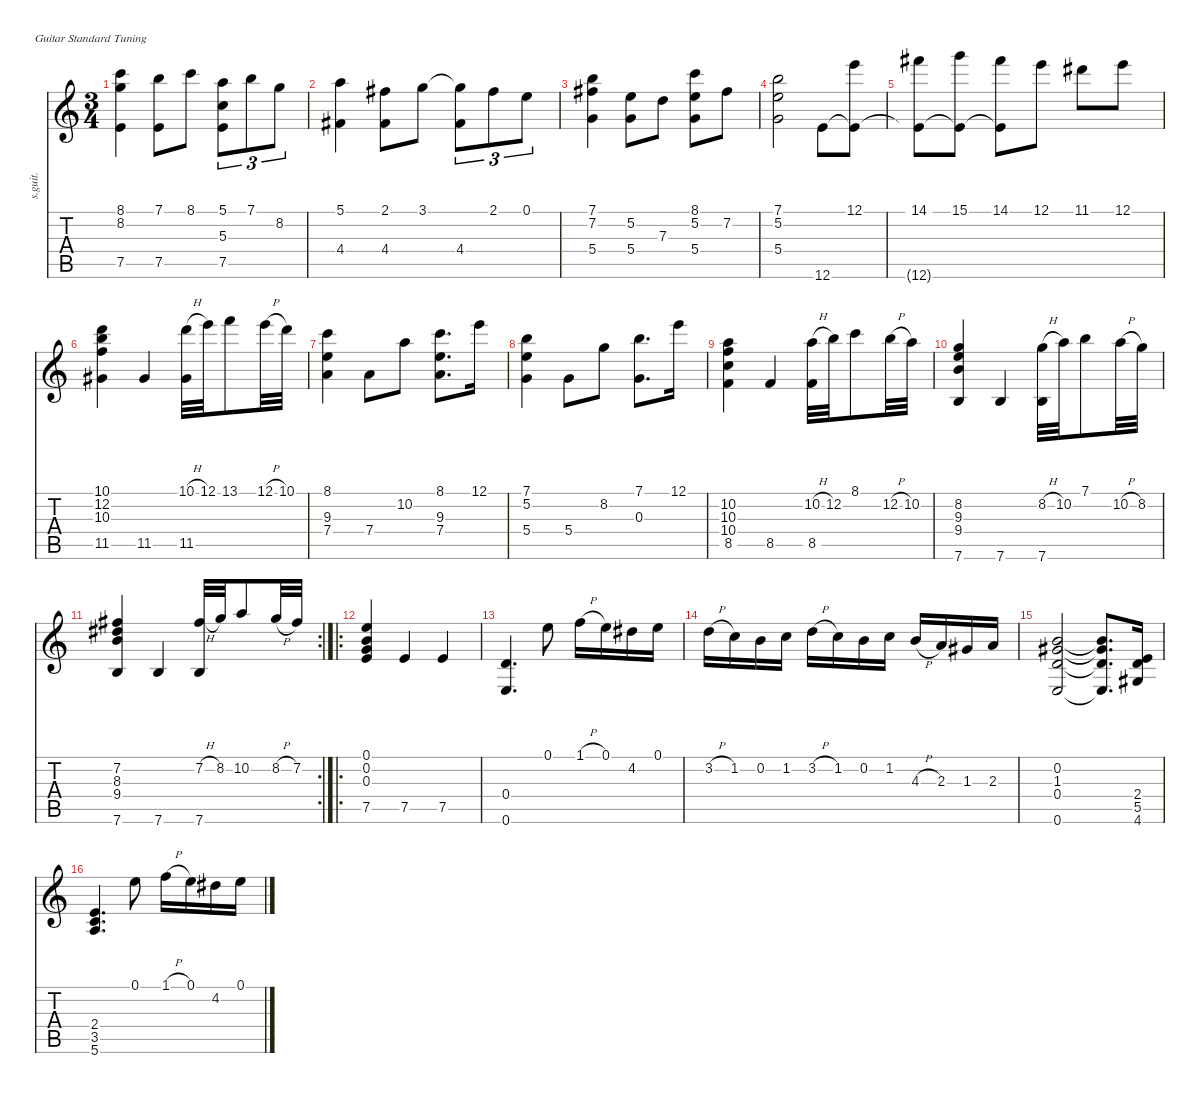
\defaultSystemsLayout 4
\hideDynamics
\bracketExtendMode nobrackets
\track ("guitare" "s.guit.") {instrument acousticguitarnylon}
\staff {score tabs}
\tuning (E4 B3 G3 D3 A2 E2)
\ts (3 4)
\tempo (60 hide)
\clef g2
\ks c
(8.1 8.2 7.5).4{lyrics (0 "") lyrics (1 "") lyrics (2 "") lyrics (3 "") lyrics (4 "") dy f} (7.1 7.5).8{lyrics (0 "") lyrics (1 "") lyrics (2 "") lyrics (3 "") lyrics (4 "")} 8.1.8{lyrics (0 "") lyrics (1 "") lyrics (2 "") lyrics (3 "") lyrics (4 "")} (5.1 5.3 7.5).8{tu (3 2) lyrics (0 "") lyrics (1 "") lyrics (2 "") lyrics (3 "") lyrics (4 "")} 7.1.8{tu (3 2) lyrics (0 "") lyrics (1 "") lyrics (2 "") lyrics (3 "") lyrics (4 "")} 8.2.8{tu (3 2) lyrics (0 "") lyrics (1 "") lyrics (2 "") lyrics (3 "") lyrics (4 "")} |
(5.1 4.4{acc #}).4{lyrics (0 "") lyrics (1 "") lyrics (2 "") lyrics (3 "") lyrics (4 "")} (2.1{acc #} 4.4{acc #}).8{lyrics (0 "") lyrics (1 "") lyrics (2 "") lyrics (3 "") lyrics (4 "")} 3.1.8{lyrics (0 "") lyrics (1 "") lyrics (2 "") lyrics (3 "") lyrics (4 "")} (3.1{t} 4.4{acc #}).8{tu (3 2) lyrics (0 "") lyrics (1 "") lyrics (2 "") lyrics (3 "") lyrics (4 "")} 2.1{acc #}.8{tu (3 2) lyrics (0 "") lyrics (1 "") lyrics (2 "") lyrics (3 "") lyrics (4 "")} 0.1.8{tu (3 2) lyrics (0 "") lyrics (1 "") lyrics (2 "") lyrics (3 "") lyrics (4 "")} |
(7.1 7.2{acc #} 5.4).4{lyrics (0 "") lyrics (1 "") lyrics (2 "") lyrics (3 "") lyrics (4 "")} (5.2 5.4).8{lyrics (0 "") lyrics (1 "") lyrics (2 "") lyrics (3 "") lyrics (4 "")} 7.3.8{lyrics (0 "") lyrics (1 "") lyrics (2 "") lyrics (3 "") lyrics (4 "")} (8.1 5.2 5.4).8{lyrics (0 "") lyrics (1 "") lyrics (2 "") lyrics (3 "") lyrics (4 "")} 7.2{acc #}.8{lyrics (0 "") lyrics (1 "") lyrics (2 "") lyrics (3 "") lyrics (4 "")} |
(7.1 5.2 5.4).2{lyrics (0 "") lyrics (1 "") lyrics (2 "") lyrics (3 "") lyrics (4 "")} 12.6.8{lyrics (0 "") lyrics (1 "") lyrics (2 "") lyrics (3 "") lyrics (4 "")} (12.1 12.6{t}).8{lyrics (0 "") lyrics (1 "") lyrics (2 "") lyrics (3 "") lyrics (4 "")} |
(14.1{acc #} 12.6{t}).8{lyrics (0 "") lyrics (1 "") lyrics (2 "") lyrics (3 "") lyrics (4 "")} (15.1 12.6{t}).8{lyrics (0 "") lyrics (1 "") lyrics (2 "") lyrics (3 "") lyrics (4 "")} (14.1{acc #} 12.6{t}).8{lyrics (0 "") lyrics (1 "") lyrics (2 "") lyrics (3 "") lyrics (4 "")} 12.1.8{lyrics (0 "") lyrics (1 "") lyrics (2 "") lyrics (3 "") lyrics (4 "")} 11.1{acc #}.8{lyrics (0 "") lyrics (1 "") lyrics (2 "") lyrics (3 "") lyrics (4 "")} 12.1.8{lyrics (0 "") lyrics (1 "") lyrics (2 "") lyrics (3 "") lyrics (4 "")} |
(10.1 12.2 10.3 11.5{acc #}).4{lyrics (0 "") lyrics (1 "") lyrics (2 "") lyrics (3 "") lyrics (4 "")} 11.5{acc #}.4{lyrics (0 "") lyrics (1 "") lyrics (2 "") lyrics (3 "") lyrics (4 "")} (10.1{h} 11.5{acc #}).32{lyrics (0 "") lyrics (1 "") lyrics (2 "") lyrics (3 "") lyrics (4 "")} 12.1.32{lyrics (0 "") lyrics (1 "") lyrics (2 "") lyrics (3 "") lyrics (4 "")} 13.1.8{lyrics (0 "") lyrics (1 "") lyrics (2 "") lyrics (3 "") lyrics (4 "")} 12.1{h}.32{lyrics (0 "") lyrics (1 "") lyrics (2 "") lyrics (3 "") lyrics (4 "")} 10.1.32{lyrics (0 "") lyrics (1 "") lyrics (2 "") lyrics (3 "") lyrics (4 "")} |
(8.1 9.3 7.4).4{lyrics (0 "") lyrics (1 "") lyrics (2 "") lyrics (3 "") lyrics (4 "")} 7.4.8{lyrics (0 "") lyrics (1 "") lyrics (2 "") lyrics (3 "") lyrics (4 "")} 10.2.8{lyrics (0 "") lyrics (1 "") lyrics (2 "") lyrics (3 "") lyrics (4 "")} (8.1 9.3 7.4).8{d lyrics (0 "") lyrics (1 "") lyrics (2 "") lyrics (3 "") lyrics (4 "")} 12.1.16{lyrics (0 "") lyrics (1 "") lyrics (2 "") lyrics (3 "") lyrics (4 "")} |
(7.1 5.2 5.4).4{lyrics (0 "") lyrics (1 "") lyrics (2 "") lyrics (3 "") lyrics (4 "")} 5.4.8{lyrics (0 "") lyrics (1 "") lyrics (2 "") lyrics (3 "") lyrics (4 "")} 8.2.8{lyrics (0 "") lyrics (1 "") lyrics (2 "") lyrics (3 "") lyrics (4 "")} (7.1 0.3).8{d lyrics (0 "") lyrics (1 "") lyrics (2 "") lyrics (3 "") lyrics (4 "")} 12.1.16{lyrics (0 "") lyrics (1 "") lyrics (2 "") lyrics (3 "") lyrics (4 "")} |
(10.2 10.3 10.4 8.5).4{lyrics (0 "") lyrics (1 "") lyrics (2 "") lyrics (3 "") lyrics (4 "")} 8.5.4{lyrics (0 "") lyrics (1 "") lyrics (2 "") lyrics (3 "") lyrics (4 "")} (10.2{h} 8.5).32{lyrics (0 "") lyrics (1 "") lyrics (2 "") lyrics (3 "") lyrics (4 "")} 12.2.32{lyrics (0 "") lyrics (1 "") lyrics (2 "") lyrics (3 "") lyrics (4 "")} 8.1.8{lyrics (0 "") lyrics (1 "") lyrics (2 "") lyrics (3 "") lyrics (4 "")} 12.2{h}.32{lyrics (0 "") lyrics (1 "") lyrics (2 "") lyrics (3 "") lyrics (4 "")} 10.2.32{lyrics (0 "") lyrics (1 "") lyrics (2 "") lyrics (3 "") lyrics (4 "")} |
(8.2 9.3 9.4 7.6).4{lyrics (0 "") lyrics (1 "") lyrics (2 "") lyrics (3 "") lyrics (4 "")} 7.6.4{lyrics (0 "") lyrics (1 "") lyrics (2 "") lyrics (3 "") lyrics (4 "")} (8.2{h} 7.6).32{lyrics (0 "") lyrics (1 "") lyrics (2 "") lyrics (3 "") lyrics (4 "")} 10.2.32{lyrics (0 "") lyrics (1 "") lyrics (2 "") lyrics (3 "") lyrics (4 "")} 7.1.8{lyrics (0 "") lyrics (1 "") lyrics (2 "") lyrics (3 "") lyrics (4 "")} 10.2{h}.32{lyrics (0 "") lyrics (1 "") lyrics (2 "") lyrics (3 "") lyrics (4 "")} 8.2.32{lyrics (0 "") lyrics (1 "") lyrics (2 "") lyrics (3 "") lyrics (4 "")} |
\rc 2
(7.2{acc #} 8.3{acc #} 9.4 7.6).4{lyrics (0 "") lyrics (1 "") lyrics (2 "") lyrics (3 "") lyrics (4 "")} 7.6.4{lyrics (0 "") lyrics (1 "") lyrics (2 "") lyrics (3 "") lyrics (4 "")} (7.2{h acc #} 7.6).32{lyrics (0 "") lyrics (1 "") lyrics (2 "") lyrics (3 "") lyrics (4 "")} 8.2.32{lyrics (0 "") lyrics (1 "") lyrics (2 "") lyrics (3 "") lyrics (4 "")} 10.2.8{lyrics (0 "") lyrics (1 "") lyrics (2 "") lyrics (3 "") lyrics (4 "")} 8.2{h}.32{lyrics (0 "") lyrics (1 "") lyrics (2 "") lyrics (3 "") lyrics (4 "")} 7.2{acc #}.32{lyrics (0 "") lyrics (1 "") lyrics (2 "") lyrics (3 "") lyrics (4 "")} |
\ro
(0.1 0.2 0.3 7.5).4{lyrics (0 "") lyrics (1 "") lyrics (2 "") lyrics (3 "") lyrics (4 "")} 7.5.4{lyrics (0 "") lyrics (1 "") lyrics (2 "") lyrics (3 "") lyrics (4 "")} 7.5.4{lyrics (0 "") lyrics (1 "") lyrics (2 "") lyrics (3 "") lyrics (4 "")} |
(0.4 0.6).4{d lyrics (0 "") lyrics (1 "") lyrics (2 "") lyrics (3 "") lyrics (4 "")} 0.1.8{lyrics (0 "") lyrics (1 "") lyrics (2 "") lyrics (3 "") lyrics (4 "")} 1.1{h}.16{lyrics (0 "") lyrics (1 "") lyrics (2 "") lyrics (3 "") lyrics (4 "")} 0.1.16{lyrics (0 "") lyrics (1 "") lyrics (2 "") lyrics (3 "") lyrics (4 "")} 4.2{acc #}.16{lyrics (0 "") lyrics (1 "") lyrics (2 "") lyrics (3 "") lyrics (4 "")} 0.1.16{lyrics (0 "") lyrics (1 "") lyrics (2 "") lyrics (3 "") lyrics (4 "")} |
3.2{h}.16{lyrics (0 "") lyrics (1 "") lyrics (2 "") lyrics (3 "") lyrics (4 "")} 1.2.16{lyrics (0 "") lyrics (1 "") lyrics (2 "") lyrics (3 "") lyrics (4 "")} 0.2.16{lyrics (0 "") lyrics (1 "") lyrics (2 "") lyrics (3 "") lyrics (4 "")} 1.2.16{lyrics (0 "") lyrics (1 "") lyrics (2 "") lyrics (3 "") lyrics (4 "")} 3.2{h}.16{lyrics (0 "") lyrics (1 "") lyrics (2 "") lyrics (3 "") lyrics (4 "")} 1.2.16{lyrics (0 "") lyrics (1 "") lyrics (2 "") lyrics (3 "") lyrics (4 "")} 0.2.16{lyrics (0 "") lyrics (1 "") lyrics (2 "") lyrics (3 "") lyrics (4 "")} 1.2.16{lyrics (0 "") lyrics (1 "") lyrics (2 "") lyrics (3 "") lyrics (4 "")} 4.3{h}.16{lyrics (0 "") lyrics (1 "") lyrics (2 "") lyrics (3 "") lyrics (4 "")} 2.3.16{lyrics (0 "") lyrics (1 "") lyrics (2 "") lyrics (3 "") lyrics (4 "")} 1.3{acc #}.16{lyrics (0 "") lyrics (1 "") lyrics (2 "") lyrics (3 "") lyrics (4 "")} 2.3.16{lyrics (0 "") lyrics (1 "") lyrics (2 "") lyrics (3 "") lyrics (4 "")} |
(0.2 1.3{acc #} 0.4 0.6).2{lyrics (0 "") lyrics (1 "") lyrics (2 "") lyrics (3 "") lyrics (4 "")} (0.2{t} 1.3{t acc #} 0.4{t} 0.6{t}).8{d lyrics (0 "") lyrics (1 "") lyrics (2 "") lyrics (3 "") lyrics (4 "")} (2.4 5.5 4.6{acc #}).16{lyrics (0 "") lyrics (1 "") lyrics (2 "") lyrics (3 "") lyrics (4 "")} |
(2.4 3.5 5.6).4{d lyrics (0 "") lyrics (1 "") lyrics (2 "") lyrics (3 "") lyrics (4 "")} 0.1.8{lyrics (0 "") lyrics (1 "") lyrics (2 "") lyrics (3 "") lyrics (4 "")} 1.1{h}.16{lyrics (0 "") lyrics (1 "") lyrics (2 "") lyrics (3 "") lyrics (4 "")} 0.1.16{lyrics (0 "") lyrics (1 "") lyrics (2 "") lyrics (3 "") lyrics (4 "")} 4.2{acc #}.16{lyrics (0 "") lyrics (1 "") lyrics (2 "") lyrics (3 "") lyrics (4 "")} 0.1.16{lyrics (0 "") lyrics (1 "") lyrics (2 "") lyrics (3 "") lyrics (4 "")}
